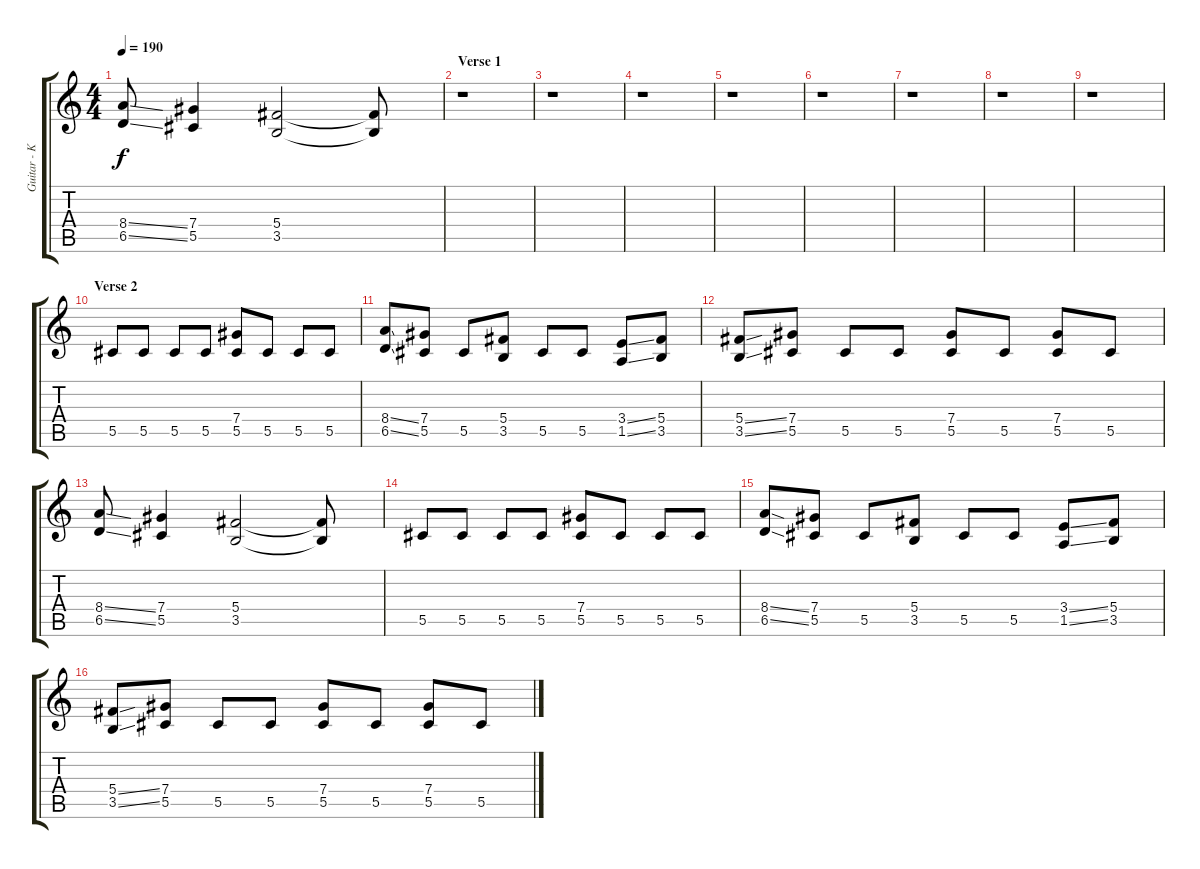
\track ("Guitar - Kai Hansen" "Guitar - K") {instrument distortionguitar}
\staff {score tabs}
\tuning (Eb4 Bb3 Gb3 Db3 Ab2 Eb2) {hide}
\ts (4 4)
\tempo 190
\clef g2
\ks c
(8.4{ss} 6.5{ss}).8{dy f} (7.4 5.5).4 (5.4 3.5).2 (5.4{t} 3.5{t}).8 |
\section ("" "Verse 1")
r.1 |
r.1 |
r.1 |
r.1 |
r.1 |
r.1 |
r.1 |
r.1 |
\section ("" "Verse 2")
5.5.8 5.5.8 5.5.8 5.5.8 (7.4 5.5).8 5.5.8 5.5.8 5.5.8 |
(8.4{ss} 6.5{ss}).8 (7.4 5.5).8 5.5.8 (5.4 3.5).8 5.5.8 5.5.8 (3.4{ss} 1.5{ss}).8 (5.4 3.5).8 |
(5.4{ss} 3.5{ss}).8 (7.4 5.5).8 5.5.8 5.5.8 (7.4 5.5).8 5.5.8 (7.4 5.5).8 5.5.8 |
(8.4{ss} 6.5{ss}).8 (7.4 5.5).4 (5.4 3.5).2 (5.4{t} 3.5{t}).8 |
5.5.8 5.5.8 5.5.8 5.5.8 (7.4 5.5).8 5.5.8 5.5.8 5.5.8 |
(8.4{ss} 6.5{ss}).8 (7.4 5.5).8 5.5.8 (5.4 3.5).8 5.5.8 5.5.8 (3.4{ss} 1.5{ss}).8 (5.4 3.5).8 |
(5.4{ss} 3.5{ss}).8 (7.4 5.5).8 5.5.8 5.5.8 (7.4 5.5).8 5.5.8 (7.4 5.5).8 5.5.8
